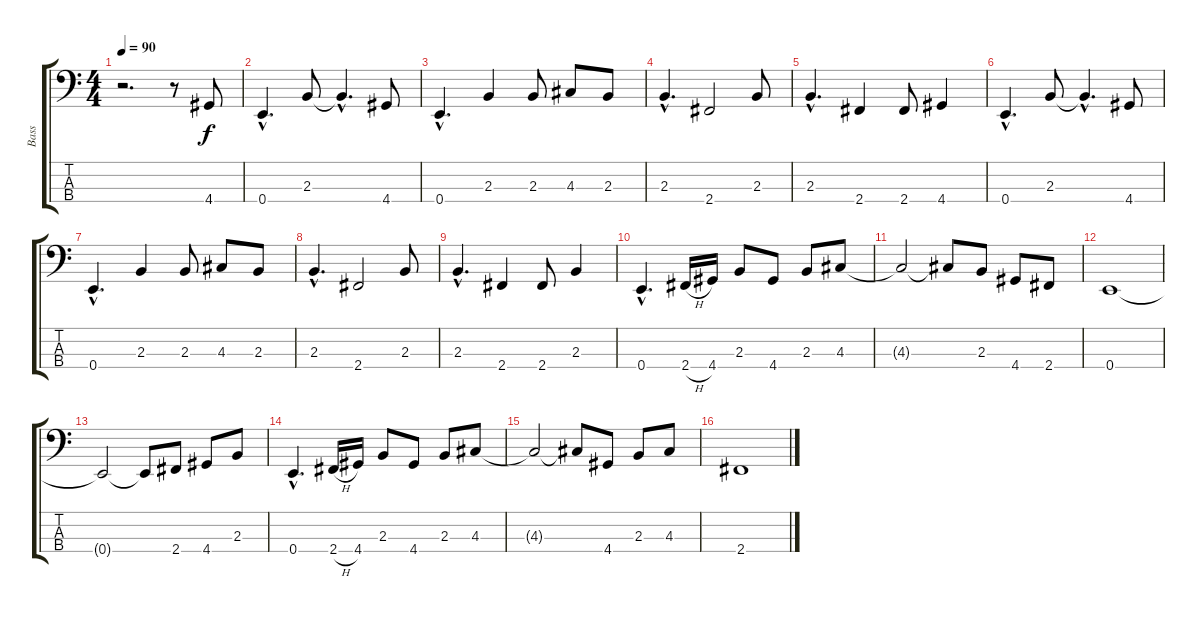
\track ("Bass" "Bass") {instrument electricbassfinger}
\staff {score tabs}
\tuning (G2 D2 A1 E1) {hide}
\ts (4 4)
\tempo 90
\clef f4
\ks c
r.2{d dy f instrument electricbassfinger} r.8 4.4.8 |
0.4{hac}.4{d} 2.3.8 2.3{hac t}.4{d} 4.4.8 |
0.4{hac}.4{d} 2.3.4 2.3.8 4.3.8 2.3.8 |
2.3{hac}.4{d} 2.4.2 2.3.8 |
2.3{hac}.4{d} 2.4.4 2.4.8 4.4.4 |
0.4{hac}.4{d} 2.3.8 2.3{hac t}.4{d} 4.4.8 |
0.4{hac}.4{d} 2.3.4 2.3.8 4.3.8 2.3.8 |
2.3{hac}.4{d} 2.4.2 2.3.8 |
2.3{hac}.4{d} 2.4.4 2.4.8 2.3.4 |
0.4{hac}.4{d} 2.4{h}.16 4.4.16 2.3.8 4.4.8 2.3.8 4.3.8 |
4.3{t}.2 4.3{t}.8 2.3.8 4.4.8 2.4.8 |
0.4.1 |
0.4{t}.2 0.4{t}.8 2.4.8 4.4.8 2.3.8 |
0.4{hac}.4{d} 2.4{h}.16 4.4.16 2.3.8 4.4.8 2.3.8 4.3.8 |
4.3{t}.2 4.3{t}.8 4.4.8 2.3.8 4.3.8 |
2.4.1
